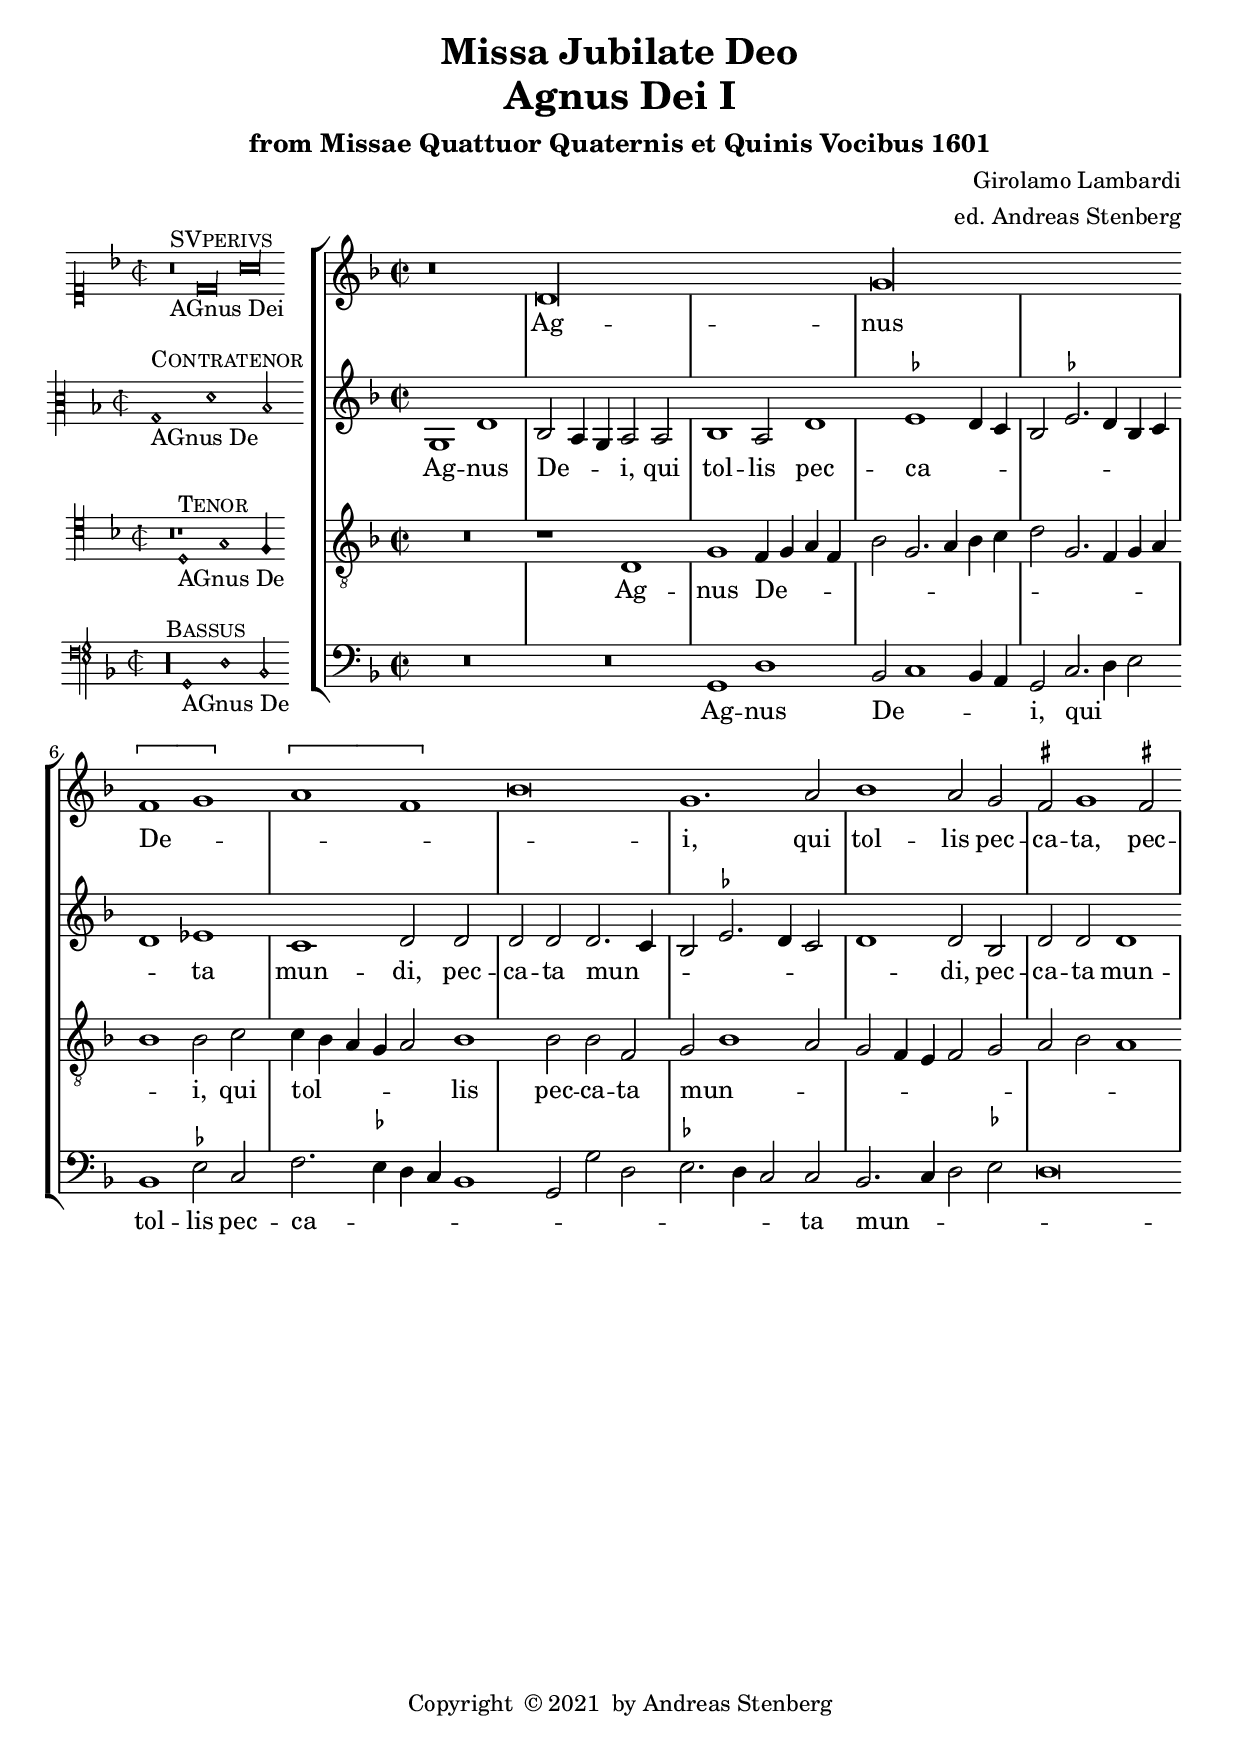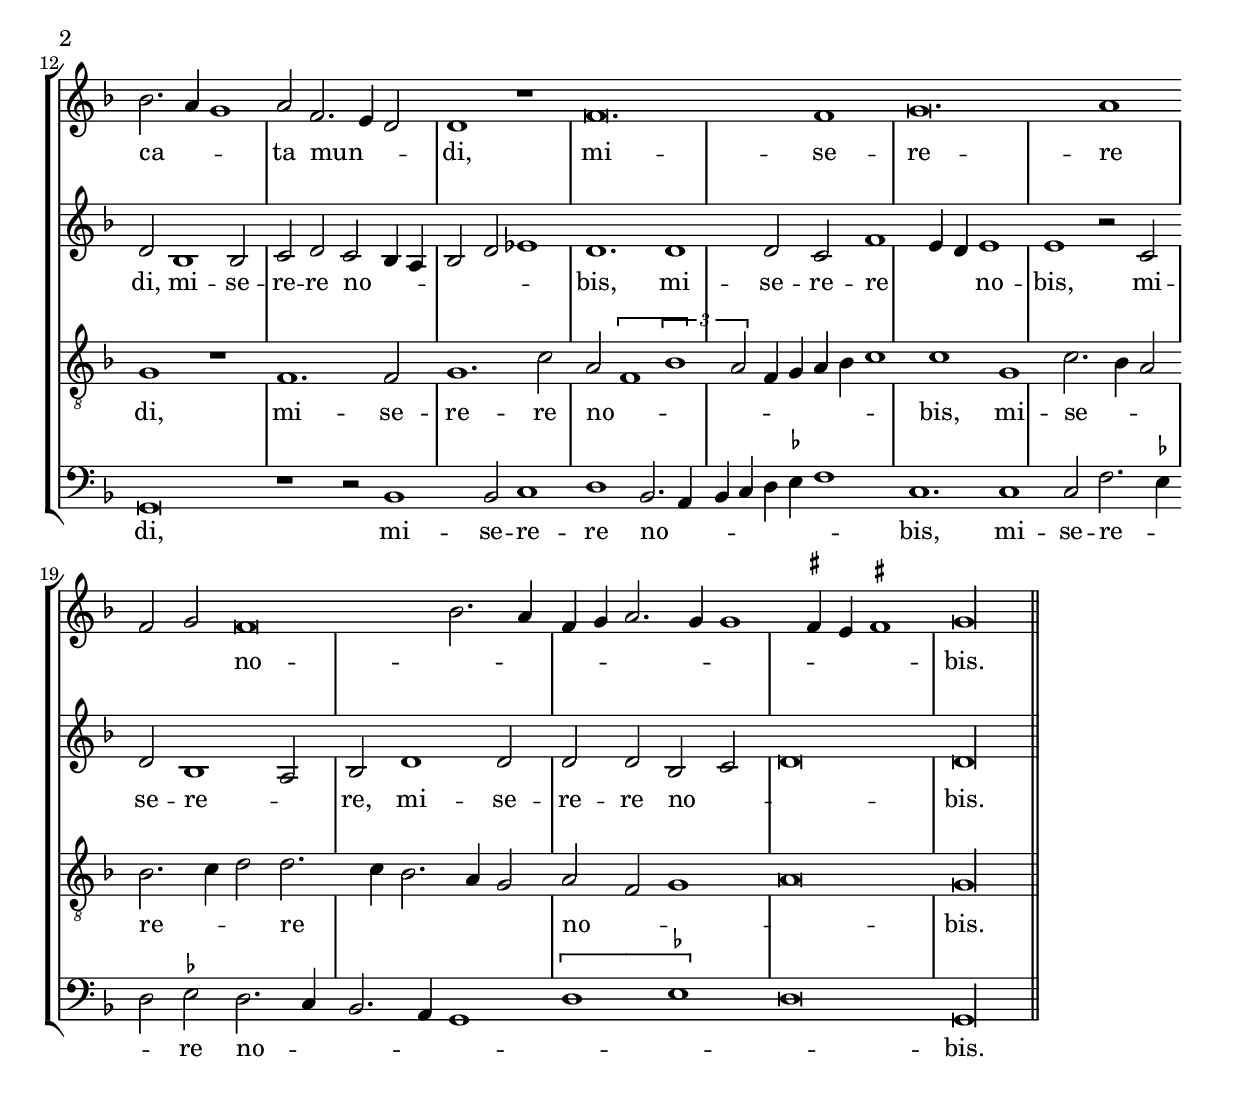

%%%%%%%%%%%%%%%%%%%%%%%%%%%%%%%%%%%%%%%%%%%%%%%%%%%%%%%%%%%%%%%%%%%
% This is a template based on the usual four part choir templater %
% where the voices have common lyrics at the the start but split  %
% to separate lyrics after a while.				  %
% This template is modyfied by AS from the one in the lilypond    %
% documentation.						  %
% This template is to be used for instance for fairly simple      %
% settings where the stanzas are set homophonicaly but twhere the %
% Chorus contains polyphony that require separate underlay for    %
% the different voices.						  %
%%%%%%%%%%%%%%%%%%%%%%%%%%%%%%%%%%%%%%%%%%%%%%%%%%%%%%%%%%%%%%%%%%%
\version "2.18.0"
\include "deutsch.ly"
ficta = \once \set suggestAccidentals =##t

\header {
  title = \markup {
    \center-column {
      "Missa Jubilate Deo"
      \fontsize #0.5 "Agnus Dei I"
      %      "Wann er zu nacht"
      \vspace #0.5
    }
  }
  subtitle = "from Missae Quattuor Quaternis et Quinis Vocibus 1601"
  composer = "Girolamo Lambardi"
  arranger = "ed. Andreas Stenberg"
  poet = ""
  meter =""
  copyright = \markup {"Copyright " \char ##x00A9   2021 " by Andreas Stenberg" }
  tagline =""
}
%}
globalXII = {
  \key f \major
}

sopMusicXII = \relative c' {

  \set Score.tempoHideNote = ##t
  \tempo 2 = 86
  \time 2/2
  \set Timing.measureLength = #(ly:make-moment 4/2)
  \override Staff.BarLine.transparent = ##t
  r\breve
 d\longa
 g\longa
 \[f1( g1\]
 \[a1 f1\]
 b\breve)
 g1. a2
 b1 a2 g2
 \ficta fis2 g1 \ficta fis!2
 b2.( a4 g1)
 a2 f2.( e4 d2)
 d1 r1

 f\breve.
 f1
 g\breve.
 a1( f2 g2)
 f\breve(
 b2. a4 f4 g4 a2.
 g4 g1 \ficta fis4 e4 \ficta fis!1)
 \cadenzaOn
 g\longa
 \revert Staff.BarLine.transparent
  \bar "||"
  \cadenzaOff
}
sopWordsXII = \lyricmode {
  Ag -- nus De -- i,
  qui tol -- lis pec -- ca -- ta, pec -- ca -- ta mun -- di,
  mi -- se -- re -- re no -- bis.
}
altoMusicXII = \relative c' {
  \override Staff.BarLine.transparent = ##t
  g1 d'1
  b2( a4 g4) a2 a2
  b1 a2 d1
  \ficta es1( d4 c4
  b2 \ficta es2. d4 b4 c4
  d1) es1
  c1 d2 d2
  d2 d2

  d2.( c4
  b2 \ficta es2. d4 c2
  d1) d2 b2
  d2 d2 d1
  d2 b1 b2
  c2 d2 c2( b4 a4
  b2 d2 es1)
  d1. d1
  d2 c2 f1(
  e4 d4 ) e1
  e1 r2 c2
  d2 b1( a2)
  b2 d1 d2
  d2 d2 b2( c2
  d\breve)
  d\longa

  \revert Staff.BarLine.transparent
}
altoWordsXII = \lyricmode {
  Ag -- nus De -- i,
  qui tol -- lis pec -- ca -- ta mun -- di,
  pec -- ca -- ta mun -- di,
  pec -- ca -- ta mun -- di,
  mi -- se -- re -- re no -- bis,
  mi -- se -- re -- re no -- bis,
  mi -- se -- re -- re, mi -- se -- re -- re no -- bis.
}
tenorMusicXII = \relative c {
  \clef "G_8"
  \override Staff.BarLine.transparent = ##t
   R\breve
   r1 d1
   g1 f4( g4 a4 f4
   b2 g2. a4 b4 c4
   d2 g,2. f4 g4 a4
   b1) b2 c2
   c4( b4 a4 g4 a2) b1
   b2

   b2 f2 g2(
   b1 a2 g2
   f4 e4 f2 g2
   a2 b2 a1)
   g1 r1
   f1. f2
   g1. c2
   a2( \[f1 \tuplet 3/2 { b1\]
   a2 } f4 g4 a4 b4
   c1)
   c1 g1
   c2.( b4 a2) b2.(
   c4 d2) d2.( c4 b2.
   a4 g2)
   a2( f2 g1
   a\breve)
   g\longa
 \revert Staff.BarLine.transparent
}
tenorWordsXII = \lyricmode {
  Ag -- nus De -- i,
  qui tol -- lis pec -- ca -- ta mun -- di,
  mi -- se -- re -- re no -- bis,
  mi -- se -- re -- re no -- bis.
}
bassMusicXII = \relative c {
  \override Staff.BarLine.transparent = ##t
  R\breve*2
  g1 d'1
  b2( c1 b4 a4)
  g2 c2.( d4 \ficta e2)
  b1 \ficta es2 c2
  f2.( \ficta es4 d4 c4 b1
  g2 g'2 d2
  \ficta es2. d4 c2) c2
  b2.( c4 d2 \ficta es

  d\breve)
  g,\breve
  r1 r2 b1
  b2 c1
  d1 b2.( a4
  b4 c4 d4 \ficta es4 f1)
  c1. c1
  c2 f2.( \ficta es4
  d2) \ficta es2 d2.( c4
  b2. a4 g1
  \[d'1 \ficta es1\]
  d\breve)
  g,\longa

  \revert Staff.BarLine.transparent
}
bassWordsXII = \lyricmode {
  Ag -- nus De -- i,
  qui tol -- lis pec -- ca -- ta mun -- di,
  mi -- se -- re -- re no -- bis,
  mi -- se -- re -- re no -- bis.
}
incipitXIIDiscantus = \markup {
  \score {
    {
      %      \set Staff.instrumentName = #"Tenor "
      \override NoteHead.style = #'neomensural
      \override Rest.style = #'neomensural
      \override Staff.TimeSignature.style = #'mensural
      \cadenzaOn
      \clef "petrucci-c1"
      \key f \major
      \time 2/2
      \stemUp
      r\breve ^\markup { \smallCaps"SVperivs"} _"AGnus Dei"
      d'\longa
      a'\longa
    }
    \layout {
      \context {
        \Voice
        \remove "Ligature_bracket_engraver"
        \consists "Mensural_ligature_engraver"
      }
      line-width = 4.5\cm
    }
  }
}


incipitXIIAltus = \markup {
  \score {
    {
      %      \set Staff.instrumentName = #"Tenor "
      \override NoteHead.style = #'neomensural
      \override Rest.style = #'neomensural
      \override Staff.TimeSignature.style = #'mensural
      \cadenzaOn
      \clef "petrucci-c3"
      \key f \major
      \time 2/2
      g1^\markup \smallCaps"Contratenor"_"AGnus De"
      d'1 b2
    }
    \layout {
      \context {
        \Voice
        \remove "Ligature_bracket_engraver"
        \consists "Mensural_ligature_engraver"
      }
      line-width = 4.5\cm
    }
  }
}


incipitXIITenor = \markup {
  \score {
    {
      %      \set Staff.instrumentName = #"Tenor "
      \override NoteHead.style = #'neomensural
      \override Rest.style = #'neomensural
      \override Staff.TimeSignature.style = #'mensural
      \cadenzaOn
      \clef "petrucci-c4"
      \key f \major
      \time 2/2
      r\breve
      r1 d1^\markup \smallCaps"Tenor" _"AGnus De"
      g1 f4
    }
    \layout {
      \context {
        \Voice
        \remove "Ligature_bracket_engraver"
        \consists "Mensural_ligature_engraver"
      }
      line-width = 5.0\cm
    }
  }
}
#(append! supported-clefs '(("mensural-f3" . ("clefs.mensural.f" 0 0))))

incipitXIIBassus = \markup {
  \score {
    {
      %      \set Staff.instrumentName = #"Tenor "
      \override NoteHead.style = #'neomensural
      \override Rest.style = #'neomensural
      \override Staff.TimeSignature.style = #'mensural
      \cadenzaOn
      \clef "petrucci-f"
      \key f \major
      \time 2/2
      r\longa^\markup \smallCaps"Bassus"
      g,1_"AGnus De"
      d1 b,2
    }
    \layout {
      \context {
        \Voice
        \remove "Ligature_bracket_engraver"
        \consists "Mensural_ligature_engraver"
      }
      line-width = 4.5\cm
    }
  }
}


\score {
  <<
    \new StaffGroup \with {
      \override VerticalAxisGroup.staff-staff-spacing = #'((basic-distance . 12))
    } <<
      \new Staff = treble <<
        \set Staff.instrumentName = \incipitXIIDiscantus
        \new Voice = "sopranos" {
          \set  Staff.midiInstrument ="choir aahs"
          %	\voiceOne
          << \globalXII \sopMusicXII >>
        }
      >>
      \new Lyrics = sopranos { s1 }

      \new Staff = "medius" <<
        \set Staff.instrumentName = \incipitXIIAltus

        \new Voice = "altos" {
          %	\voiceTwo
          \set  Staff.midiInstrument ="choir aahs"
          << \globalXII \altoMusicXII >>
        }
      >>

      \new Lyrics = "altos" { s1 }
      \new Staff = tenors <<
        \set Staff.instrumentName = \incipitXIITenor

        \clef "treble"
        \new Voice = "tenors" {
          \set  Staff.midiInstrument ="choir aahs"
          %	\voiceOne
          << \globalXII \tenorMusicXII >>
        }
      >>
      \new Lyrics = "tenors" { s1 }

      \new Staff ="basses" {
        \set Staff.instrumentName = \incipitXIIBassus

        \new Voice = "basses" {
          \set  Staff.midiInstrument ="choir aahs"
          \clef "bass"
          %	\voiceTwo
          << \globalXII \bassMusicXII >>
        }
      }
    >>
    \new Lyrics = basses { s1 }

    \context Lyrics = sopranos \lyricsto sopranos \sopWordsXII
    \context Lyrics = altos \lyricsto altos \altoWordsXII
    \context Lyrics = tenors \lyricsto tenors \tenorWordsXII
    \context Lyrics = basses \lyricsto basses \bassWordsXII
  >>
  \layout {
    \context {
      \Score
      % no bars in staves
      %      \override BarLine.transparent = ##t

    }
    % the next three instructions keep the lyrics between the bar lines
    \context {
      \Lyrics
      \consists "Bar_engraver"
      \override BarLine.transparent = ##t
    }
    \context {
      \StaffGroup
      \consists "Separating_line_group_engraver"
    }
    \context {
      \Voice
      % no slurs
      \override Slur.transparent = ##t
      % Comment in the below "\remove" command to allow line
      % breaking also at those barlines where a note overlaps
      % into the next bar.  The command is commented out in this
      % short example score, but especially for large scores, you
      % will typically yield better line breaking and thus improve
      % overall spacing if you comment in the following command.
      %\remove "Forbid_line_break_engraver"
    }
    indent = 4.5\cm
  }

}
\score {
  <<
    \new StaffGroup <<
      \new Staff = treble <<
        \set Staff.instrumentName = \incipitXIIDiscantus
        \new Voice = "sopranos" {
          \set  Staff.midiInstrument ="choir aahs"
          %	\voiceOne
          << \globalXII \sopMusicXII >>
        }
      >>
      \new Lyrics = sopranos { s1 }

      \new Staff = "medius" <<
        \set Staff.instrumentName = \incipitXIIAltus

        \new Voice = "altos" {
          %	\voiceTwo
          \set  Staff.midiInstrument ="choir aahs"
          << \globalXII \altoMusicXII >>
        }
      >>

      \new Lyrics = "altos" { s1 }
      \new Staff = tenors <<
        \set Staff.instrumentName = \incipitXIITenor

        \clef "treble"
        \new Voice = "tenors" {
          \set  Staff.midiInstrument ="choir aahs"
          %	\voiceOne
          << \globalXII \tenorMusicXII >>
        }
      >>
      \new Lyrics = "tenors" { s1 }

      \new Staff ="basses" {
        \set Staff.instrumentName = \incipitXIIBassus

        \new Voice = "basses" {
          \set  Staff.midiInstrument ="choir aahs"
          \clef "G_8"
          %	\voiceTwo
          << \globalXII \bassMusicXII >>
        }
      }
    >>
    \new Lyrics = basses { s1 }

    \context Lyrics = sopranos \lyricsto sopranos \sopWordsXII
    \context Lyrics = altos \lyricsto altos \altoWordsXII
    \context Lyrics = tenors \lyricsto tenors \tenorWordsXII
    \context Lyrics = basses \lyricsto basses \bassWordsXII
  >>
  \midi {}
}
\paper {
  ragged-bottom = ##t
  ragged-last-bottom = ##t
  ragged-last = ##t
}

%{
convert-ly.py (GNU LilyPond) 2.18.2  convert-ly.py: Processing `'...
Applying conversion: 2.15.7, 2.15.9, 2.15.10, 2.15.16, 2.15.17,
2.15.18, 2.15.19, 2.15.20, 2.15.25, 2.15.32, 2.15.39, 2.15.40,
2.15.42, 2.15.43, 2.16.0, 2.17.0, 2.17.4, 2.17.5, 2.17.6, 2.17.11,
2.17.14, 2.17.15, 2.17.18, 2.17.19, 2.17.20, 2.17.25, 2.17.27,
2.17.29, 2.17.97, 2.18.0
%}
